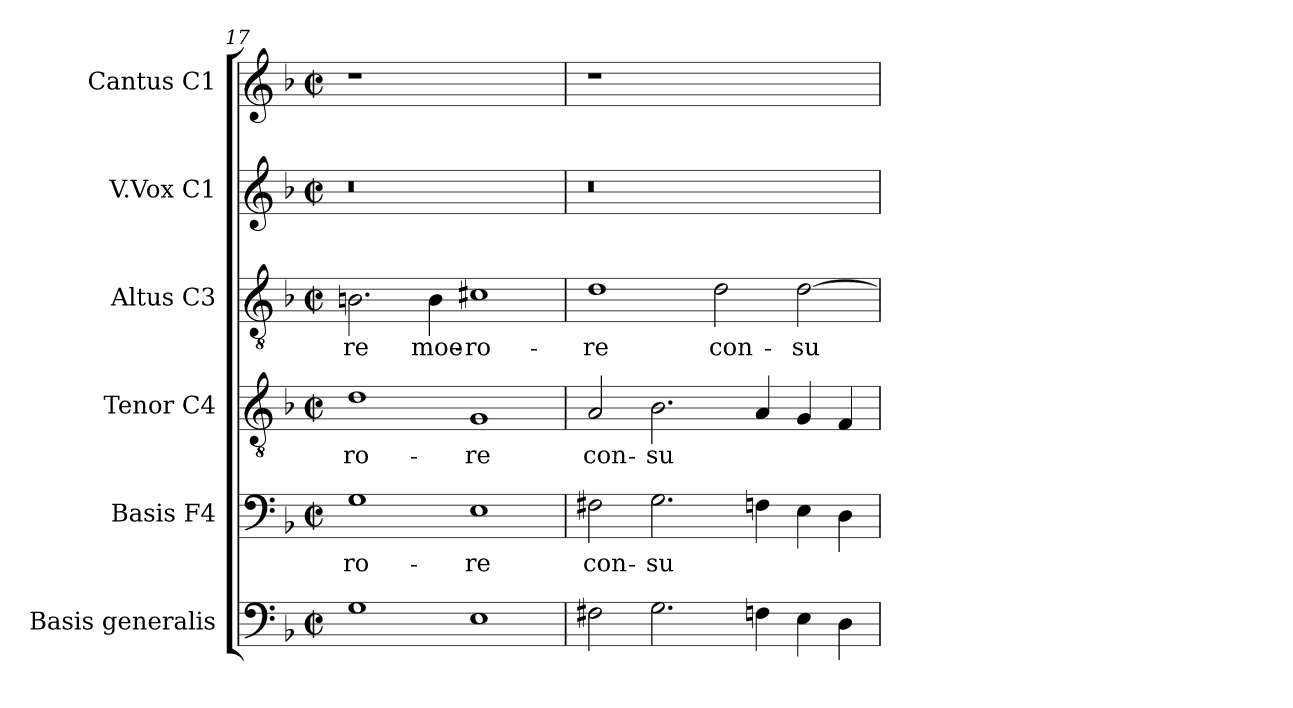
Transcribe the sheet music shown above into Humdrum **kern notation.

**kern	**kern	**text	**kern	**text	**kern	**text	**kern	**kern
*part6	*part5	*part5	*part4	*part4	*part3	*part3	*part2	*part1
*staff6	*staff5	*staff5	*staff4	*staff4	*staff3	*staff3	*staff2	*staff1
*I"Basis  generalis	*I"Basis  F4	*	*I"Tenor  C4	*	*I"Altus  C3	*	*I"V.Vox  C1	*I"Cantus  C1
*	*I'B	*	*I'T	*	*I'A	*	*	*I'C
*clefF4	*clefF4	*	*clefGv2	*	*clefGv2	*	*clefG2	*clefG2
*k[b-]	*k[b-]	*	*k[b-]	*	*k[b-]	*	*k[b-]	*k[b-]
*F:	*F:	*	*F:	*	*F:	*	*F:	*F:
*M2/2	*M2/2	*	*M2/2	*	*M2/2	*	*M2/2	*M2/2
*met(c|)	*met(c|)	*	*met(c|)	*	*met(c|)	*	*met(c|)	*met(c|)
=17	=17	=17	=17	=17	=17	=17	=17	=17
!	!	!LO:LY:b:cj	!	!LO:LY:b:cj	!	!LO:LY:b:cj	!	!
1G	1G	-ro-	1d	-ro-	2.Bn\	-re	0r	1r
!	!	!	!	!	!	!LO:LY:b:cj	!	!
.	.	.	.	.	4B\	moe-	.	.
!	!	!LO:LY:b:cj	!	!LO:LY:b:cj	!	!LO:LY:b:cj	!	!
1E	1E	-re	1G	-re	1c#X	-ro-	.	1ryy
=18	=18	=18	=18	=18	=18	=18	=18	=18
!	!	!LO:LY:b:cj	!	!LO:LY:b:cj	!	!LO:LY:b:cj	!	!
2F#X\	2F#X\	con-	2A/	con-	1d	-re	0r	1r
!	!	!LO:LY:b:cj	!	!LO:LY:b:cj	!	!	!	!
2.G\	2.G\	-su-	2.B-\	-su-	.	.	.	.
!	!	!	!	!	!	!LO:LY:b:cj	!	!
.	.	.	.	.	2d\	con-	.	1ryy
!	!	!LO:LY:b:cj	!	!LO:LY:b:cj	!	!	!	!
4Fn\	4Fn\	--	4A/	--	.	.	.	.
!	!	!LO:LY:b:cj	!	!LO:LY:b:cj	!	!LO:LY:b:cj	!	!
4E\	4E\	--	4G/	--	[>2d\	-su-	.	.
!	!	!LO:LY:b:cj	!	!LO:LY:b:cj	!	!	!	!
4D\	4D\	--	4F/	--	.	.	.	.
=	=	=	=	=	=	=	=	=
*-	*-	*-	*-	*-	*-	*-	*-	*-
